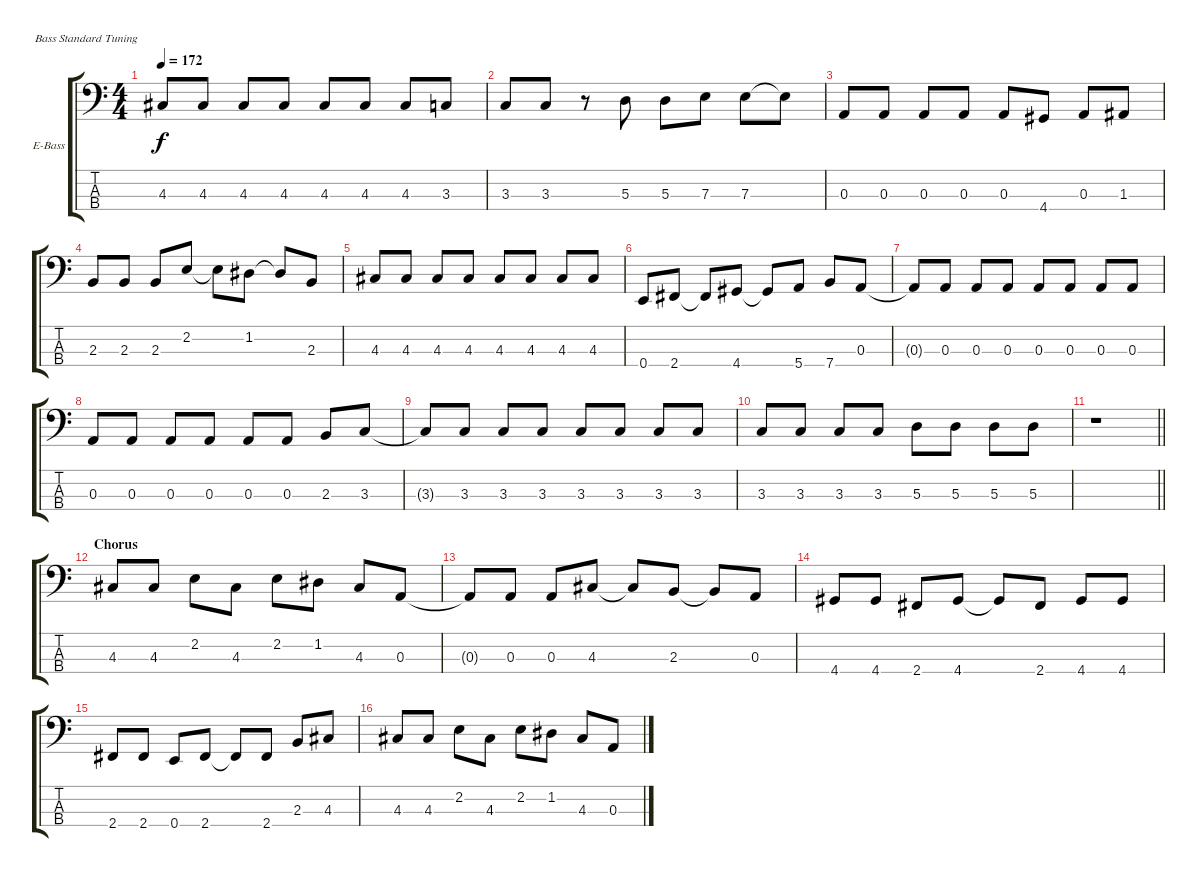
\bracketExtendMode groupsimilarinstruments
\firstSystemTrackNameOrientation horizontal
\otherSystemsTrackNameOrientation horizontal
\track ("Bass" "E-Bass") {instrument electricbasspick}
\staff {score tabs}
\tuning (G2 D2 A1 E1)
\ts (4 4)
\tempo 172
\clef f4
\ks c
4.3.8{dy f} 4.3.8 4.3.8 4.3.8 4.3.8 4.3.8 4.3.8 3.3.8 |
3.3.8 3.3.8 r.8 5.3.8 5.3.8 7.3.8 7.3.8 7.3{t}.8 |
0.3.8 0.3.8 0.3.8 0.3.8 0.3.8 4.4.8 0.3.8 1.3.8 |
2.3.8 2.3.8 2.3.8 2.2.8 2.2{t}.8 1.2.8 1.2{t}.8 2.3.8 |
4.3.8 4.3.8 4.3.8 4.3.8 4.3.8 4.3.8 4.3.8 4.3.8 |
0.4.8 2.4.8 2.4{t}.8 4.4.8 4.4{t}.8 5.4.8 7.4.8 0.3.8 |
0.3{t}.8 0.3.8 0.3.8 0.3.8 0.3.8 0.3.8 0.3.8 0.3.8 |
0.3.8 0.3.8 0.3.8 0.3.8 0.3.8 0.3.8 2.3.8 3.3.8 |
3.3{t}.8 3.3.8 3.3.8 3.3.8 3.3.8 3.3.8 3.3.8 3.3.8 |
3.3.8 3.3.8 3.3.8 3.3.8 5.3.8 5.3.8 5.3.8 5.3.8 |
\barLineRight lightlight
r.1 |
\section ("" "Chorus")
4.3.8 4.3.8 2.2.8 4.3.8 2.2.8 1.2.8 4.3.8 0.3.8 |
0.3{t}.8 0.3.8 0.3.8 4.3.8 4.3{t}.8 2.3.8 2.3{t}.8 0.3.8 |
4.4.8 4.4.8 2.4.8 4.4.8 4.4{t}.8 2.4.8 4.4.8 4.4.8 |
2.4.8 2.4.8 0.4.8 2.4.8 2.4{t}.8 2.4.8 2.3.8 4.3.8 |
4.3.8 4.3.8 2.2.8 4.3.8 2.2.8 1.2.8 4.3.8 0.3.8
